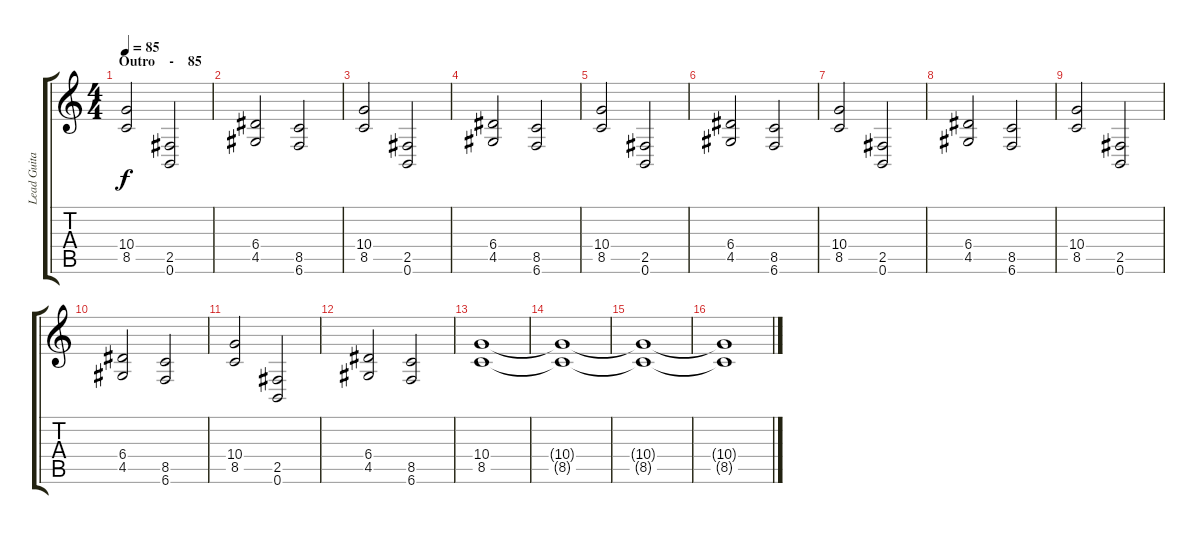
\track ("Lead Guitar" "Lead Guita") {instrument distortionguitar}
\staff {score tabs}
\tuning (B3 Gb3 D3 A2 E2 B1) {hide}
\ts (4 4)
\section ("" "Outro    -    85")
\tempo 85
\clef g2
\ks c
(10.4 8.5).2{dy f} (2.5 0.6).2 |
(6.4 4.5).2 (8.5 6.6).2 |
(10.4 8.5).2 (2.5 0.6).2 |
(6.4 4.5).2 (8.5 6.6).2 |
(10.4 8.5).2 (2.5 0.6).2 |
(6.4 4.5).2 (8.5 6.6).2 |
(10.4 8.5).2 (2.5 0.6).2 |
(6.4 4.5).2 (8.5 6.6).2 |
(10.4 8.5).2 (2.5 0.6).2 |
(6.4 4.5).2 (8.5 6.6).2 |
(10.4 8.5).2 (2.5 0.6).2 |
(6.4 4.5).2 (8.5 6.6).2 |
(10.4 8.5).1{volume 0} |
(10.4{t} 8.5{t}).1 |
(10.4{t} 8.5{t}).1 |
(10.4{t} 8.5{t}).1
